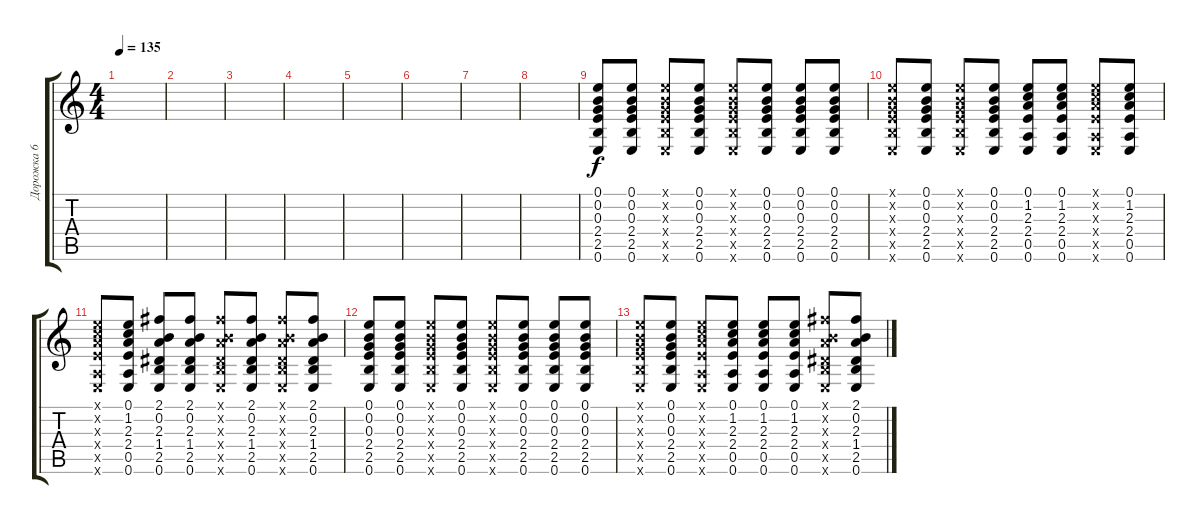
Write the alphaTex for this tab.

\track ("Дорожка 6" "Дорожка 6") {instrument acousticguitarsteel}
\staff {score tabs}
\tuning (E4 B3 G3 D3 A2 E2) {hide}
\ts (4 4)
\tempo 135
\clef g2
\ks c
|
|
|
|
|
|
|
|
(0.1 0.2 0.3 2.4 2.5 0.6).8 (0.1 0.2 0.3 2.4 2.5 0.6).8 (0.1{x} 0.2{x} 0.3{x} 2.4{x} 2.5{x} 0.6{x}).8 (0.1 0.2 0.3 2.4 2.5 0.6).8 (0.1{x} 0.2{x} 0.3{x} 2.4{x} 2.5{x} 0.6{x}).8 (0.1 0.2 0.3 2.4 2.5 0.6).8 (0.1 0.2 0.3 2.4 2.5 0.6).8 (0.1 0.2 0.3 2.4 2.5 0.6).8 |
(0.1{x} 0.2{x} 0.3{x} 2.4{x} 2.5{x} 0.6{x}).8 (0.1 0.2 0.3 2.4 2.5 0.6).8 (0.1{x} 0.2{x} 0.3{x} 2.4{x} 2.5{x} 0.6{x}).8 (0.1 0.2 0.3 2.4 2.5 0.6).8 (0.1 1.2 2.3 2.4 0.5 0.6).8 (0.1 1.2 2.3 2.4 0.5 0.6).8 (0.1{x} 1.2{x} 2.3{x} 2.4{x} 0.5{x} 0.6{x}).8 (0.1 1.2 2.3 2.4 0.5 0.6).8 |
(0.1{x} 1.2{x} 2.3{x} 2.4{x} 0.5{x} 0.6{x}).8 (0.1 1.2 2.3 2.4 0.5 0.6).8 (2.1 0.2 2.3 1.4 2.5 0.6).8 (2.1 0.2 2.3 1.4 2.5 0.6).8 (2.1{x} 0.2{x} 2.3{x} 1.4{x} 2.5{x} 0.6{x}).8 (2.1 0.2 2.3 1.4 2.5 0.6).8 (2.1{x} 0.2{x} 2.3{x} 1.4{x} 2.5{x} 0.6{x}).8 (2.1 0.2 2.3 1.4 2.5 0.6).8 |
(0.1 0.2 0.3 2.4 2.5 0.6).8 (0.1 0.2 0.3 2.4 2.5 0.6).8 (0.1{x} 0.2{x} 0.3{x} 2.4{x} 2.5{x} 0.6{x}).8 (0.1 0.2 0.3 2.4 2.5 0.6).8 (0.1{x} 0.2{x} 0.3{x} 2.4{x} 2.5{x} 0.6{x}).8 (0.1 0.2 0.3 2.4 2.5 0.6).8 (0.1 0.2 0.3 2.4 2.5 0.6).8 (0.1 0.2 0.3 2.4 2.5 0.6).8 |
(0.1{x} 0.2{x} 0.3{x} 2.4{x} 2.5{x} 0.6{x}).8 (0.1 0.2 0.3 2.4 2.5 0.6).8 (0.1{x} 1.2{x} 2.3{x} 2.4{x} 0.5{x} 0.6{x}).8 (0.1 1.2 2.3 2.4 0.5 0.6).8 (0.1 1.2 2.3 2.4 0.5 0.6).8 (0.1 1.2 2.3 2.4 0.5 0.6).8 (2.1{x} 0.2{x} 2.3{x} 1.4{x} 2.5{x} 0.6{x}).8 (2.1 0.2 2.3 1.4 2.5 0.6).8
